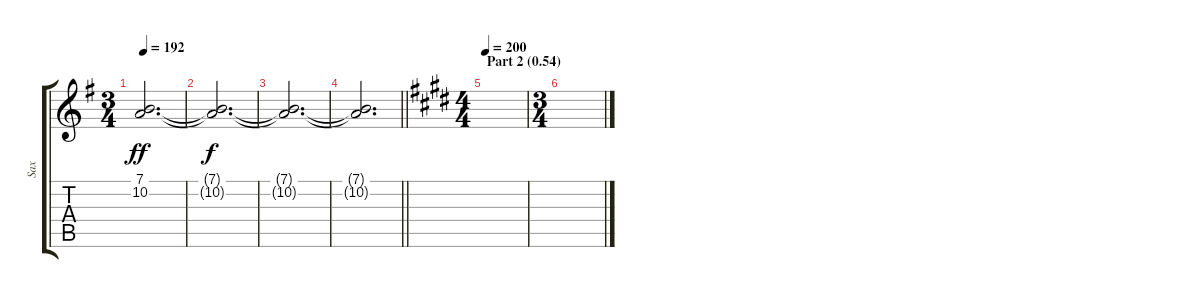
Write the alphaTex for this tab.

\track ("Sax" "Sax") {instrument altosax}
\staff {score tabs}
\tuning (E4 B3 G3 D3 A2 E2) {hide}
\ts (3 4)
\tempo 192
\clef g2
\ks g
(7.1 10.2).2{d dy ff} |
(7.1{t} 10.2{t}).2{d dy f} |
(7.1{t} 10.2{t}).2{d} |
\barLineRight lightlight
(7.1{t} 10.2{t}).2{d} |
\ts (4 4)
\section ("" "Part 2 (0.54)")
\tempo 200
\ks e
|
\ts (3 4)
